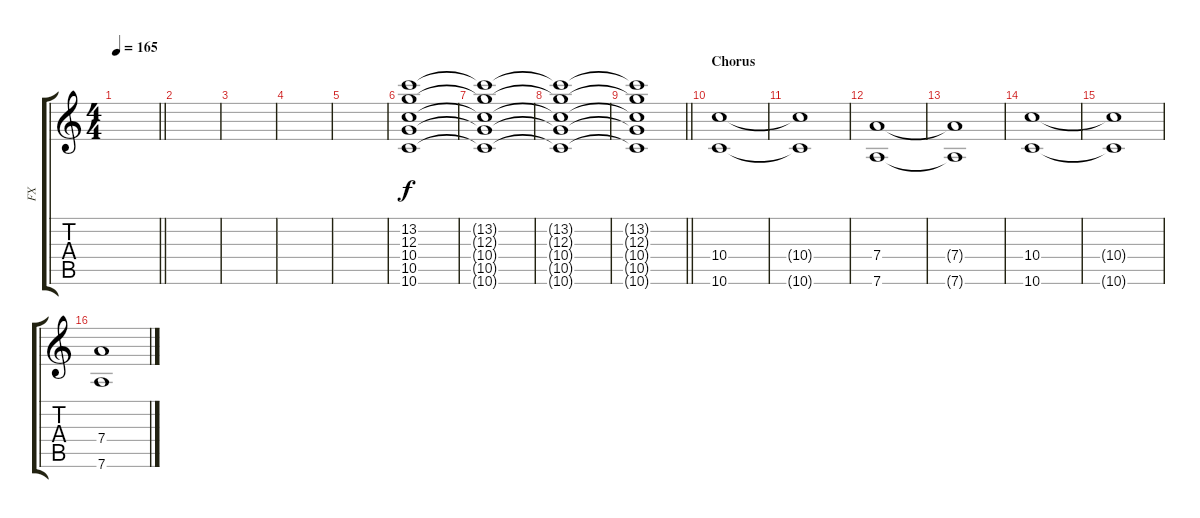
\track ("FX" "FX") {instrument acousticguitarsteel}
\staff {score tabs}
\tuning (E4 B3 G3 D3 A2 D2) {hide}
\ts (4 4)
\tempo 165
\clef g2
\barLineRight lightlight
\ks c
|
|
|
|
|
(13.2 12.3 10.4 10.5 10.6).1{volume 7} |
(13.2{t} 12.3{t} 10.4{t} 10.5{t} 10.6{t}).1 |
(13.2{t} 12.3{t} 10.4{t} 10.5{t} 10.6{t}).1 |
\barLineRight lightlight
(13.2{t} 12.3{t} 10.4{t} 10.5{t} 10.6{t}).1 |
\section ("" "Chorus")
(10.4 10.6).1{volume 9 instrument lead2sawtooth} |
(10.4{t} 10.6{t}).1 |
(7.4 7.6).1 |
(7.4{t} 7.6{t}).1 |
(10.4 10.6).1 |
(10.4{t} 10.6{t}).1 |
(7.4 7.6).1
